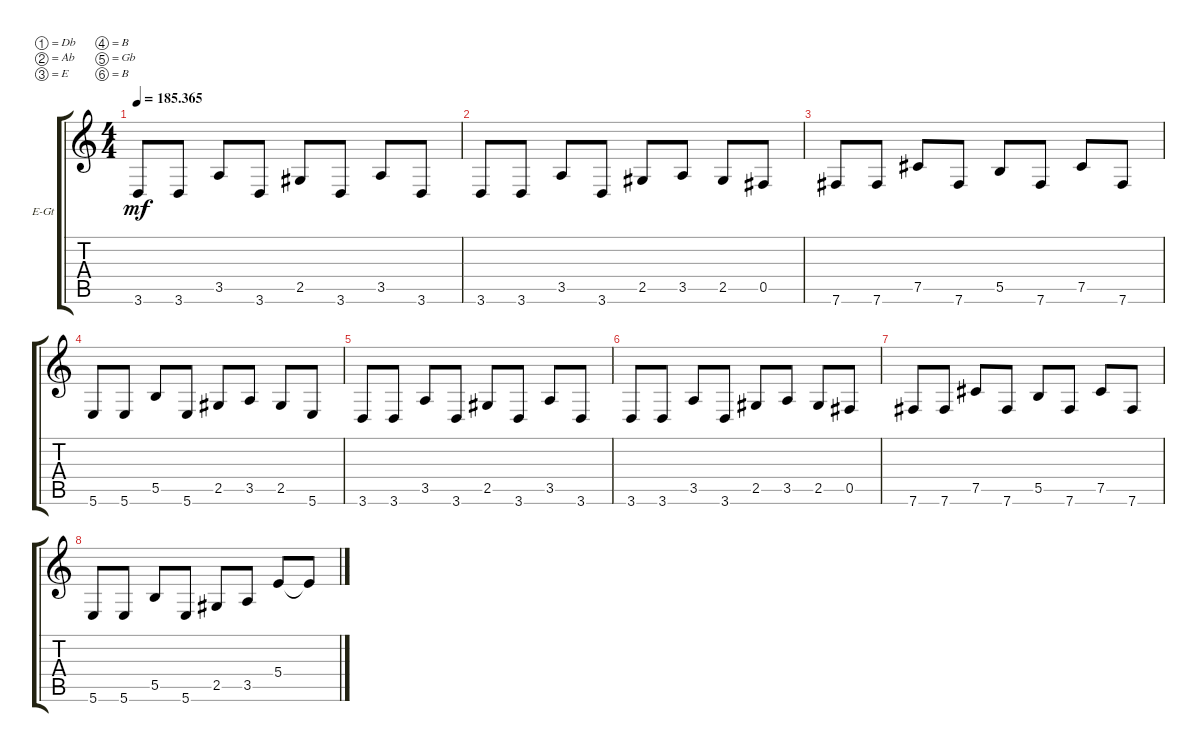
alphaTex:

\bracketExtendMode groupsimilarinstruments
\firstSystemTrackNameOrientation horizontal
\otherSystemsTrackNameOrientation horizontal
\track ("Lead" "E-Gt") {instrument distortionguitar}
\staff {score tabs}
\tuning (Db4 Ab3 E3 B2 Gb2 B1)
\ts (4 4)
\tempo
185.365
\accidentals auto
\clef g2
\ottava regular
\simile none
\ks c
3.6.8{dy mf} 3.6.8 3.5.8 3.6.8 2.5.8 3.6.8 3.5.8 3.6.8 |
3.6.8 3.6.8 3.5.8 3.6.8 2.5.8 3.5.8 2.5.8 0.5.8 |
7.6.8 7.6.8 7.5.8 7.6.8 5.5.8 7.6.8 7.5.8 7.6.8 |
5.6.8 5.6.8 5.5.8 5.6.8 2.5.8 3.5.8 2.5.8 5.6.8 |
3.6.8 3.6.8 3.5.8 3.6.8 2.5.8 3.6.8 3.5.8 3.6.8 |
3.6.8 3.6.8 3.5.8 3.6.8 2.5.8 3.5.8 2.5.8 0.5.8 |
7.6.8 7.6.8 7.5.8 7.6.8 5.5.8 7.6.8 7.5.8 7.6.8 |
5.6.8 5.6.8 5.5.8 5.6.8 2.5.8 3.5.8 5.4.8 5.4{t}.8
